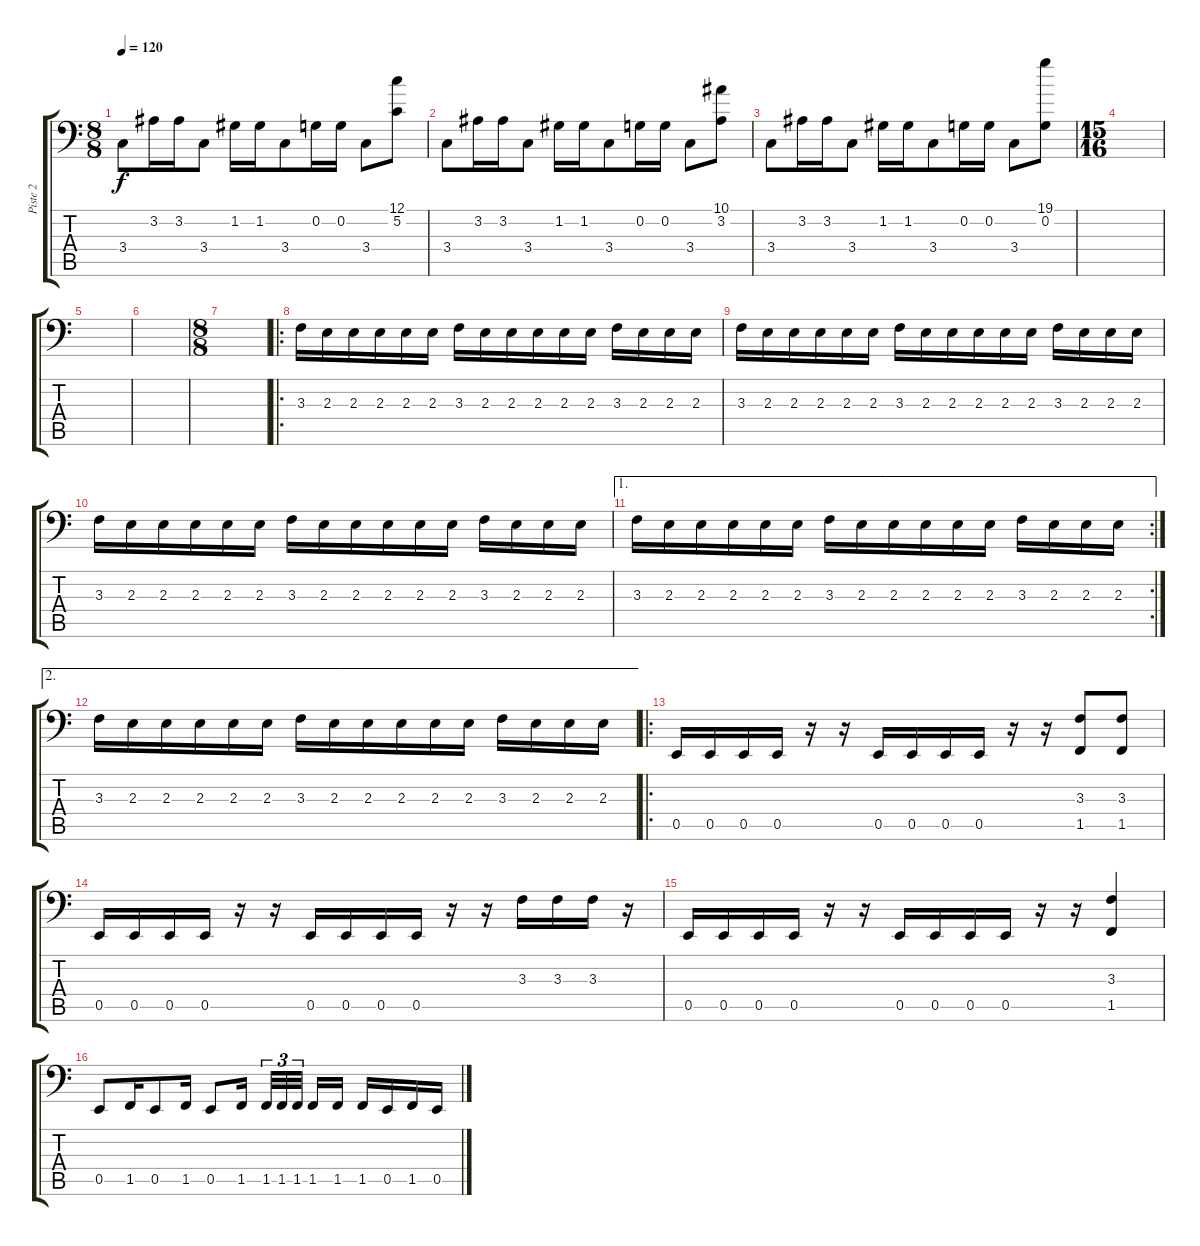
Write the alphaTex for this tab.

\track ("Piste 2" "Piste 2") {instrument acousticguitarnylon}
\staff {score tabs}
\tuning (C3 G2 D2 A1 E1 B0) {hide}
\ts (8 8)
\tempo 120
\clef f4
\ks c
3.4.8{dy f} 3.2.16 3.2.16 3.4.8 1.2.16 1.2.16 3.4.8 0.2.16 0.2.16 3.4.8 (12.1 5.2).8 |
3.4.8 3.2.16 3.2.16 3.4.8 1.2.16 1.2.16 3.4.8 0.2.16 0.2.16 3.4.8 (10.1 3.2).8 |
3.4.8 3.2.16 3.2.16 3.4.8 1.2.16 1.2.16 3.4.8 0.2.16 0.2.16 3.4.8 (19.1 0.2).8 |
\ts (15 16)
|
|
|
\ts (8 8)
|
\ro
3.3.16 2.3.16 2.3.16 2.3.16 2.3.16 2.3.16 3.3.16 2.3.16 2.3.16 2.3.16 2.3.16 2.3.16 3.3.16 2.3.16 2.3.16 2.3.16 |
3.3.16 2.3.16 2.3.16 2.3.16 2.3.16 2.3.16 3.3.16 2.3.16 2.3.16 2.3.16 2.3.16 2.3.16 3.3.16 2.3.16 2.3.16 2.3.16 |
3.3.16 2.3.16 2.3.16 2.3.16 2.3.16 2.3.16 3.3.16 2.3.16 2.3.16 2.3.16 2.3.16 2.3.16 3.3.16 2.3.16 2.3.16 2.3.16 |
\ae 1
\rc 2
3.3.16 2.3.16 2.3.16 2.3.16 2.3.16 2.3.16 3.3.16 2.3.16 2.3.16 2.3.16 2.3.16 2.3.16 3.3.16 2.3.16 2.3.16 2.3.16 |
\ae 2
3.3.16 2.3.16 2.3.16 2.3.16 2.3.16 2.3.16 3.3.16 2.3.16 2.3.16 2.3.16 2.3.16 2.3.16 3.3.16 2.3.16 2.3.16 2.3.16 |
\ro
0.5.16 0.5.16 0.5.16 0.5.16 r.16 r.16 0.5.16 0.5.16 0.5.16 0.5.16 r.16 r.16 (3.3 1.5).8 (3.3 1.5).8 |
0.5.16 0.5.16 0.5.16 0.5.16 r.16 r.16 0.5.16 0.5.16 0.5.16 0.5.16 r.16 r.16 3.3.16 3.3.16 3.3.16 r.16 |
0.5.16 0.5.16 0.5.16 0.5.16 r.16 r.16 0.5.16 0.5.16 0.5.16 0.5.16 r.16 r.16 (3.3 1.5).4 |
0.5.8 1.5.16 0.5.8 1.5.16 0.5.8 1.5.16 1.5.32{tu (3 2)} 1.5.32{tu (3 2)} 1.5.32{tu (3 2)} 1.5.16 1.5.16 1.5.16 0.5.16 1.5.16 0.5.16
